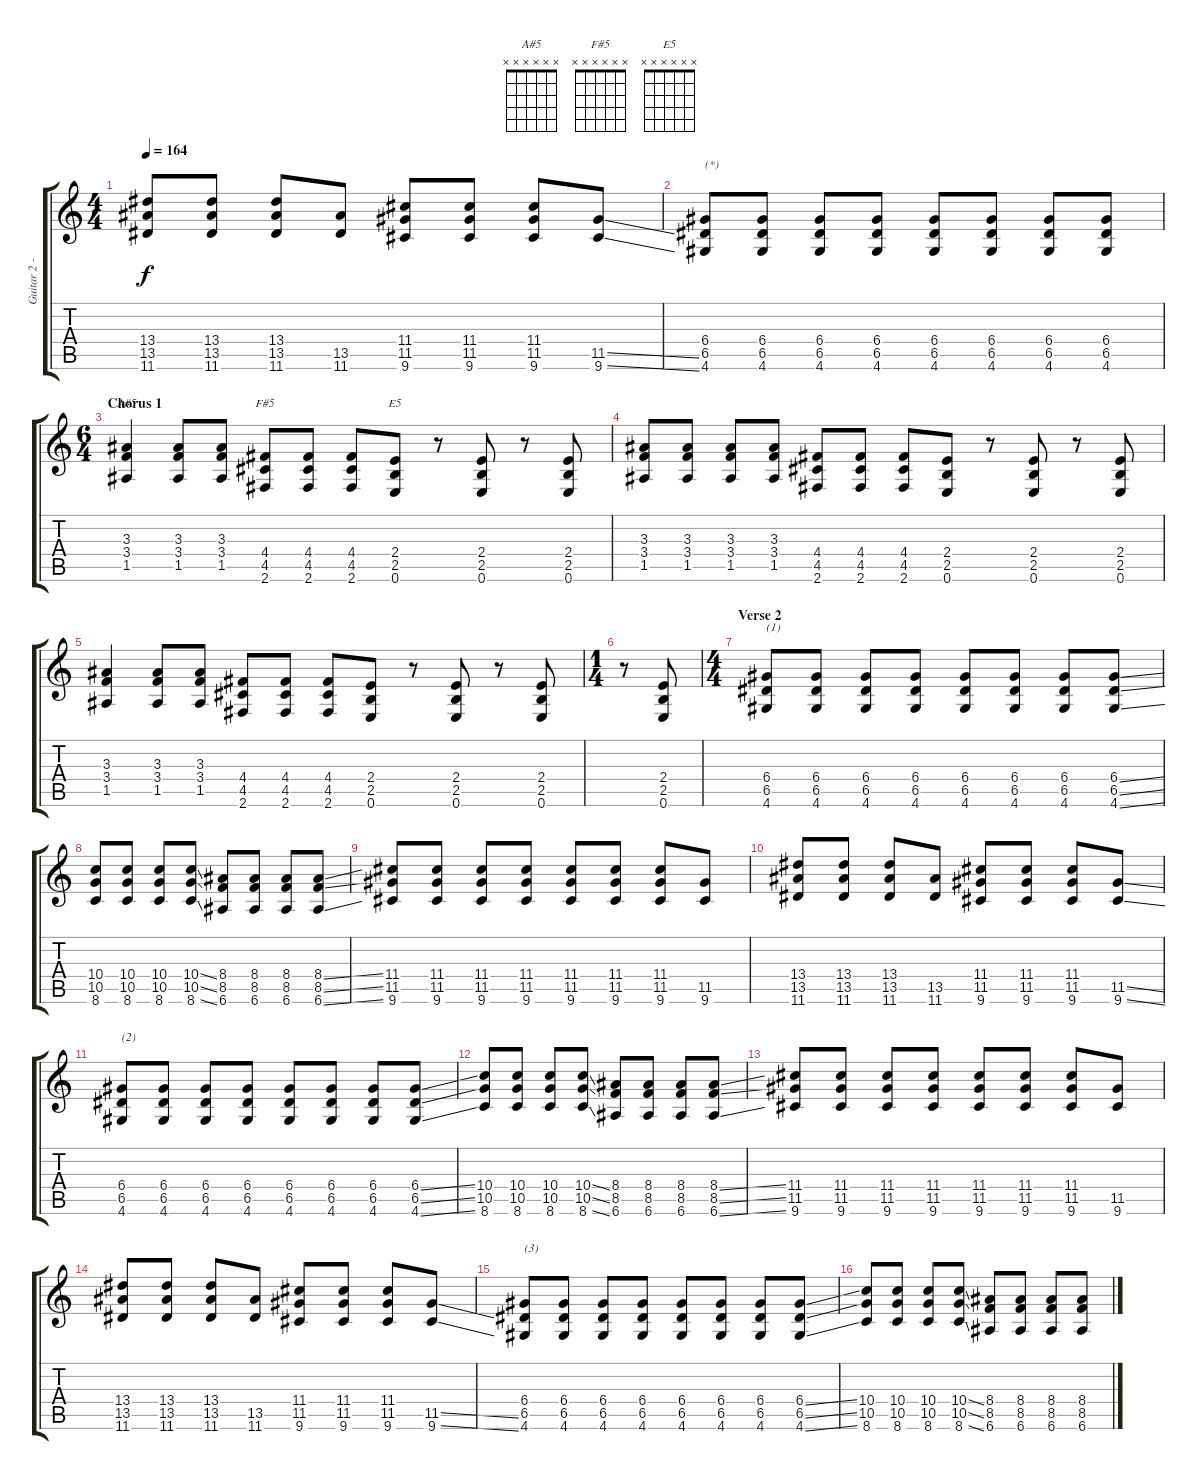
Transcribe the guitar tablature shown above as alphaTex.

\track ("Guitar 2 - right (rythm,lead)" "Guitar 2 -") {instrument distortionguitar}
\staff {score tabs}
\tuning (E4 B3 G3 D3 A2 E2) {hide}
\chord ("A#5" x x x x x x)
\chord ("F#5" x x x x x x)
\chord ("E5" x x x x x x)
\ts (4 4)
\tempo 164
\clef g2
\ks c
(13.4 13.5 11.6).8{dy f} (13.4 13.5 11.6).8 (13.4 13.5 11.6).8 (13.5 11.6).8 (11.4 11.5 9.6).8 (11.4 11.5 9.6).8 (11.4 11.5 9.6).8 (11.5{ss} 9.6{ss}).8 |
(6.4 6.5 4.6).8{txt "(*)"} (6.4 6.5 4.6).8 (6.4 6.5 4.6).8 (6.4 6.5 4.6).8 (6.4 6.5 4.6).8 (6.4 6.5 4.6).8 (6.4 6.5 4.6).8 (6.4 6.5 4.6).8 |
\ts (6 4)
\section ("" "Chorus 1")
(3.3 3.4 1.5).4{ch "A#5"} (3.3 3.4 1.5).8 (3.3 3.4 1.5).8 (4.4 4.5 2.6).8{ch "F#5"} (4.4 4.5 2.6).8 (4.4 4.5 2.6).8 (2.4 2.5 0.6).8{ch "E5"} r.8 (2.4 2.5 0.6).8 r.8 (2.4 2.5 0.6).8 |
(3.3 3.4 1.5).8 (3.3 3.4 1.5).8 (3.3 3.4 1.5).8 (3.3 3.4 1.5).8 (4.4 4.5 2.6).8 (4.4 4.5 2.6).8 (4.4 4.5 2.6).8 (2.4 2.5 0.6).8 r.8 (2.4 2.5 0.6).8 r.8 (2.4 2.5 0.6).8 |
(3.3 3.4 1.5).4 (3.3 3.4 1.5).8 (3.3 3.4 1.5).8 (4.4 4.5 2.6).8 (4.4 4.5 2.6).8 (4.4 4.5 2.6).8 (2.4 2.5 0.6).8 r.8 (2.4 2.5 0.6).8 r.8 (2.4 2.5 0.6).8 |
\ts (1 4)
r.8 (2.4 2.5 0.6).8 |
\ts (4 4)
\section ("" "Verse 2")
(6.4 6.5 4.6).8{txt "(1)"} (6.4 6.5 4.6).8 (6.4 6.5 4.6).8 (6.4 6.5 4.6).8 (6.4 6.5 4.6).8 (6.4 6.5 4.6).8 (6.4 6.5 4.6).8 (6.4{ss} 6.5{ss} 4.6{ss}).8 |
(10.4 10.5 8.6).8 (10.4 10.5 8.6).8 (10.4 10.5 8.6).8 (10.4{ss} 10.5{ss} 8.6{ss}).8 (8.4 8.5 6.6).8 (8.4 8.5 6.6).8 (8.4 8.5 6.6).8 (8.4{ss} 8.5{ss} 6.6{ss}).8 |
(11.4 11.5 9.6).8 (11.4 11.5 9.6).8 (11.4 11.5 9.6).8 (11.4 11.5 9.6).8 (11.4 11.5 9.6).8 (11.4 11.5 9.6).8 (11.4 11.5 9.6).8 (11.5 9.6).8 |
(13.4 13.5 11.6).8 (13.4 13.5 11.6).8 (13.4 13.5 11.6).8 (13.5 11.6).8 (11.4 11.5 9.6).8 (11.4 11.5 9.6).8 (11.4 11.5 9.6).8 (11.5{ss} 9.6{ss}).8 |
(6.4 6.5 4.6).8{txt "(2)"} (6.4 6.5 4.6).8 (6.4 6.5 4.6).8 (6.4 6.5 4.6).8 (6.4 6.5 4.6).8 (6.4 6.5 4.6).8 (6.4 6.5 4.6).8 (6.4{ss} 6.5{ss} 4.6{ss}).8 |
(10.4 10.5 8.6).8 (10.4 10.5 8.6).8 (10.4 10.5 8.6).8 (10.4{ss} 10.5{ss} 8.6{ss}).8 (8.4 8.5 6.6).8 (8.4 8.5 6.6).8 (8.4 8.5 6.6).8 (8.4{ss} 8.5{ss} 6.6{ss}).8 |
(11.4 11.5 9.6).8 (11.4 11.5 9.6).8 (11.4 11.5 9.6).8 (11.4 11.5 9.6).8 (11.4 11.5 9.6).8 (11.4 11.5 9.6).8 (11.4 11.5 9.6).8 (11.5 9.6).8 |
(13.4 13.5 11.6).8 (13.4 13.5 11.6).8 (13.4 13.5 11.6).8 (13.5 11.6).8 (11.4 11.5 9.6).8 (11.4 11.5 9.6).8 (11.4 11.5 9.6).8 (11.5{ss} 9.6{ss}).8 |
(6.4 6.5 4.6).8{txt "(3)"} (6.4 6.5 4.6).8 (6.4 6.5 4.6).8 (6.4 6.5 4.6).8 (6.4 6.5 4.6).8 (6.4 6.5 4.6).8 (6.4 6.5 4.6).8 (6.4{ss} 6.5{ss} 4.6{ss}).8 |
(10.4 10.5 8.6).8 (10.4 10.5 8.6).8 (10.4 10.5 8.6).8 (10.4{ss} 10.5{ss} 8.6{ss}).8 (8.4 8.5 6.6).8 (8.4 8.5 6.6).8 (8.4 8.5 6.6).8 (8.4{ss} 8.5{ss} 6.6{ss}).8
